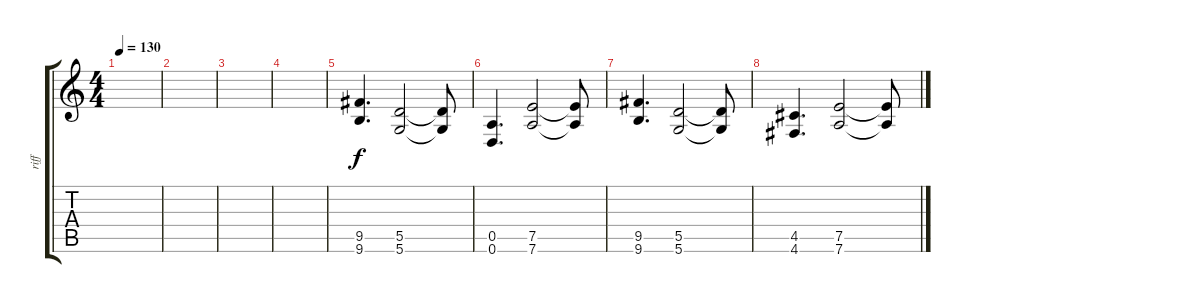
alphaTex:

\track ("riff" "riff") {instrument distortionguitar}
\staff {score tabs}
\tuning (E4 B3 G3 D3 A2 D2) {hide}
\ts (4 4)
\tempo 130
\clef g2
\ks c
|
|
|
|
(9.5 9.6).4{d} (5.5 5.6).2 (5.5{t} 5.6{t}).8 |
(0.5 0.6).4{d} (7.5 7.6).2 (7.5{t} 7.6{t}).8 |
(9.5 9.6).4{d} (5.5 5.6).2 (5.5{t} 5.6{t}).8 |
(4.5 4.6).4{d} (7.5 7.6).2 (7.5{t} 7.6{t}).8
